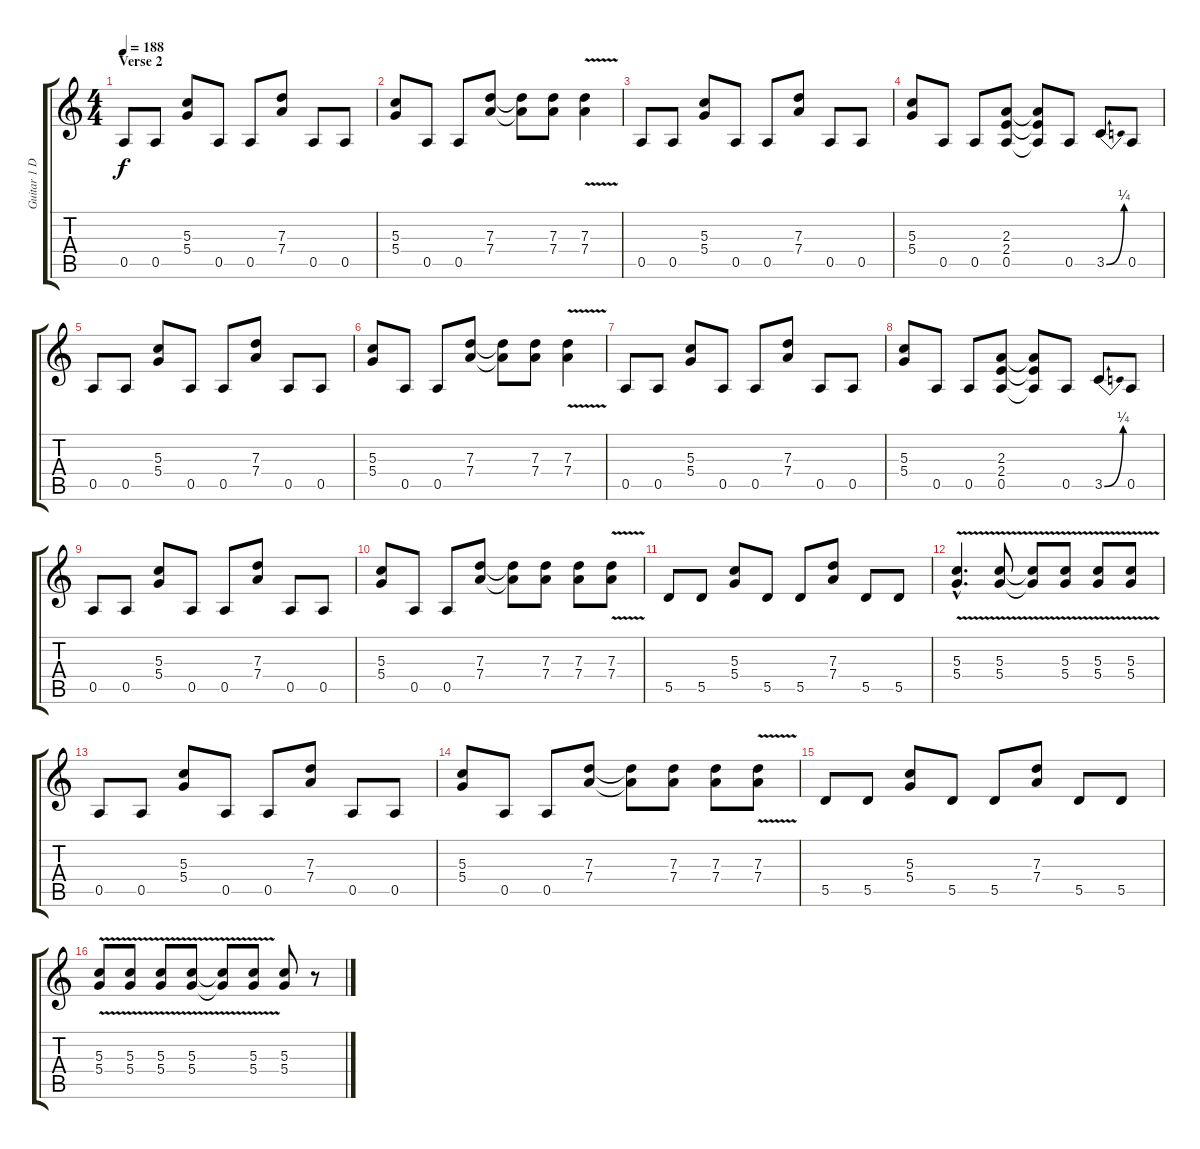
\track ("Guitar 1 Dave Murray" "Guitar 1 D") {instrument distortionguitar}
\staff {score tabs}
\tuning (E4 B3 G3 D3 A2 E2) {hide}
\ts (4 4)
\section ("" "Verse 2")
\tempo 188
\clef g2
\ks c
0.5.8{dy f} 0.5.8 (5.3 5.4).8 0.5.8 0.5.8 (7.3 7.4).8 0.5.8 0.5.8 |
(5.3 5.4).8 0.5.8 0.5.8 (7.3 7.4).8 (7.3{t} 7.4{t}).8 (7.3 7.4).8 (7.3{v} 7.4{v}).4 |
0.5.8 0.5.8 (5.3 5.4).8 0.5.8 0.5.8 (7.3 7.4).8 0.5.8 0.5.8 |
(5.3 5.4).8 0.5.8 0.5.8 (2.3 2.4 0.5).8 (2.3{t} 2.4{t} 0.5{t}).8 0.5.8 3.5{be (bend 0 0 60 1)}.8 0.5.8 |
0.5.8 0.5.8 (5.3 5.4).8 0.5.8 0.5.8 (7.3 7.4).8 0.5.8 0.5.8 |
(5.3 5.4).8 0.5.8 0.5.8 (7.3 7.4).8 (7.3{t} 7.4{t}).8 (7.3 7.4).8 (7.3{v} 7.4{v}).4 |
0.5.8 0.5.8 (5.3 5.4).8 0.5.8 0.5.8 (7.3 7.4).8 0.5.8 0.5.8 |
(5.3 5.4).8 0.5.8 0.5.8 (2.3 2.4 0.5).8 (2.3{t} 2.4{t} 0.5{t}).8 0.5.8 3.5{be (bend 0 0 60 1)}.8 0.5.8 |
0.5.8 0.5.8 (5.3 5.4).8 0.5.8 0.5.8 (7.3 7.4).8 0.5.8 0.5.8 |
(5.3 5.4).8 0.5.8 0.5.8 (7.3 7.4).8 (7.3{t} 7.4{t}).8 (7.3 7.4).8 (7.3 7.4).8 (7.3{v} 7.4{v}).8 |
5.5.8 5.5.8 (5.3 5.4).8 5.5.8 5.5.8 (7.3 7.4).8 5.5.8 5.5.8 |
(5.3{v hac} 5.4{v hac}).4{d} (5.3{v} 5.4{v}).8 (5.3{t} 5.4{t}).8 (5.3{v} 5.4{v}).8 (5.3{v} 5.4{v}).8 (5.3{v} 5.4{v}).8 |
0.5.8 0.5.8 (5.3 5.4).8 0.5.8 0.5.8 (7.3 7.4).8 0.5.8 0.5.8 |
(5.3 5.4).8 0.5.8 0.5.8 (7.3 7.4).8 (7.3{t} 7.4{t}).8 (7.3 7.4).8 (7.3 7.4).8 (7.3{v} 7.4{v}).8 |
5.5.8 5.5.8 (5.3 5.4).8 5.5.8 5.5.8 (7.3 7.4).8 5.5.8 5.5.8 |
(5.3{v} 5.4{v}).8 (5.3{v} 5.4{v}).8 (5.3{v} 5.4{v}).8 (5.3{v} 5.4{v}).8 (5.3{t} 5.4{t}).8 (5.3{v} 5.4{v}).8 (5.3 5.4).8 r.8
